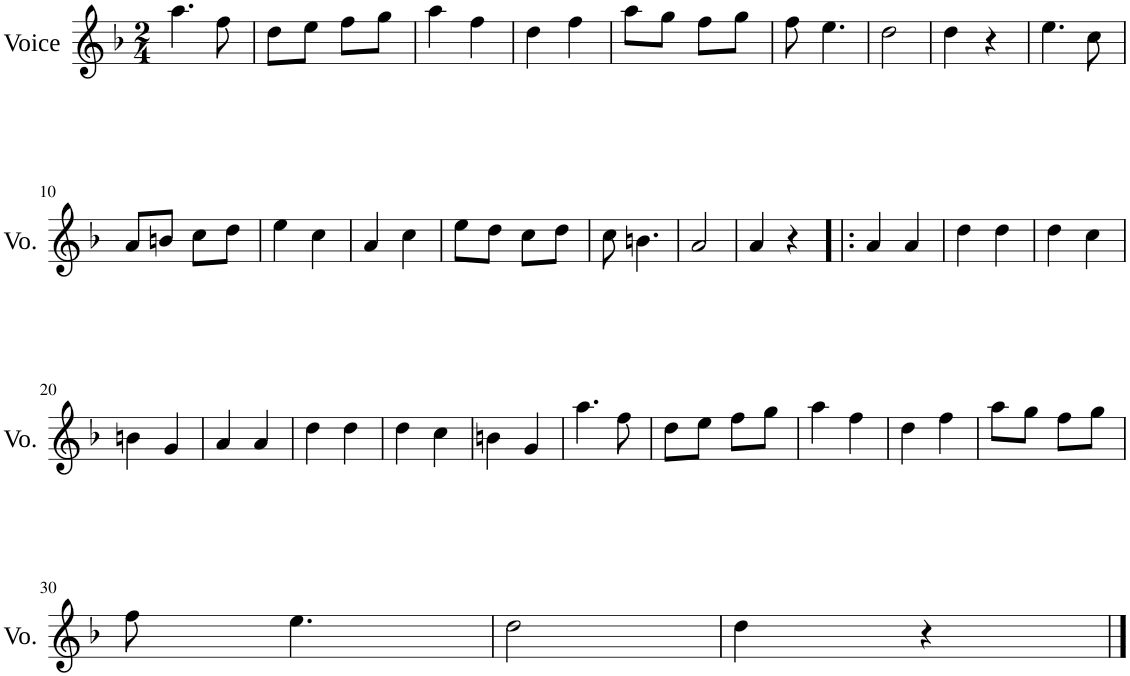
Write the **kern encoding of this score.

**kern
*part1
*staff1
*I"Voice
*I'Vo.
*clefG2
*k[b-]
*M2/4
=1
4.aa\
8ff\
=2
8dd\L
8ee\J
8ff\L
8gg\J
=3
4aa\
4ff\
=4
4dd\
4ff\
=5
8aa\L
8gg\J
8ff\L
8gg\J
=6
8ff\
4.ee\
=7
2dd\
=8
4dd\
4r
=9
4.ee\
8cc\
!!LO:LB:g=z
=10
8a/L
8bn/J
8cc\L
8dd\J
=11
4ee\
4cc\
=12
4a/
4cc\
=13
8ee\L
8dd\J
8cc\L
8dd\J
=14
8cc\
4.bn\
=15
2a/
=16
4a/
4r
=17!|:
4a/
4a/
=18
4dd\
4dd\
=19
4dd\
4cc\
!!LO:LB:g=z
=20
4bn\
4g/
=21
4a/
4a/
=22
4dd\
4dd\
=23
4dd\
4cc\
=24
4bn\
4g/
=25
4.aa\
8ff\
=26
8dd\L
8ee\J
8ff\L
8gg\J
=27
4aa\
4ff\
=28
4dd\
4ff\
=29
8aa\L
8gg\J
8ff\L
8gg\J
!!LO:LB:g=z
=30
8ff\
4.ee\
=31
2dd\
=32
4dd\
4r
==
*-
